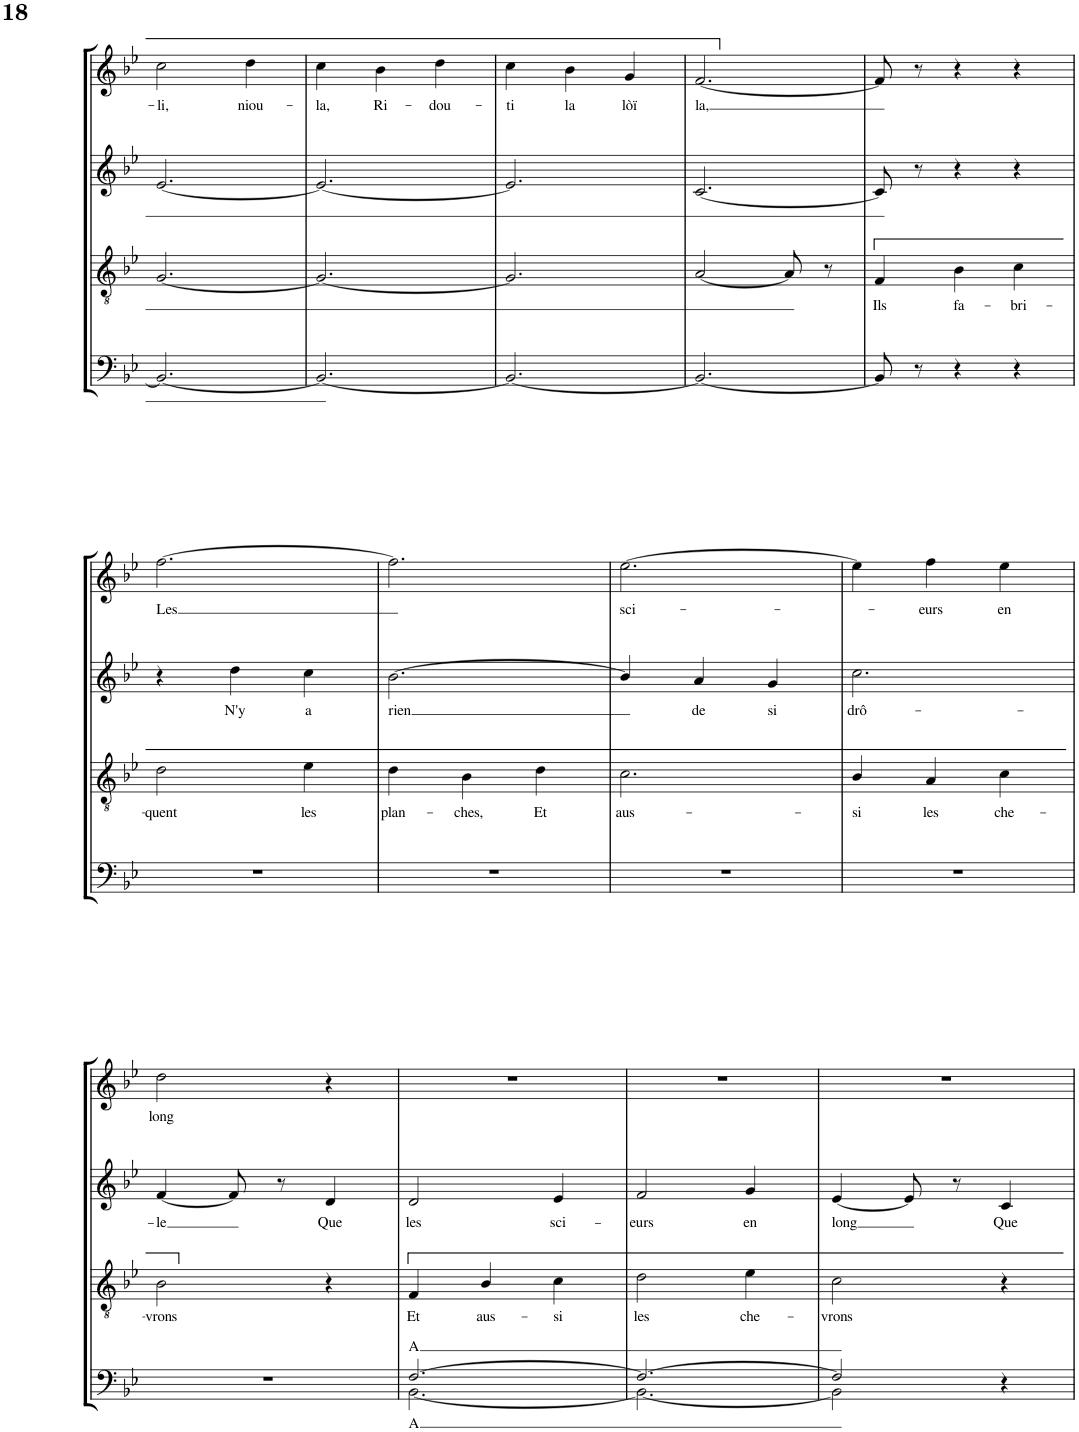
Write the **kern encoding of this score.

**kern	**text	**kern	**text	**kern	**text	**kern	**text	**kern
*part5	*part5	*part4	*part4	*part3	*part3	*part2	*part2	*part1
*staff5	*staff5	*staff4	*staff4	*staff3	*staff3	*staff2	*staff2	*staff1
*I"BASSES	*	*I"TÉNORS	*	*I"CONTRALTOS	*	*I"SOPRANOS	*	*I"Soprano solo
!!LO:PB:g=z
*clefF4	*	*clefGv2	*	*clefG2	*	*clefG2	*	*clefG2
*k[b-e-]	*	*k[b-e-]	*	*k[b-e-]	*	*k[b-e-]	*	*k[b-e-]
*M3/4	*	*M3/4	*	*M3/4	*	*M3/4	*	*M3/4
=23	=23	=23	=23	=23	=23	=23	=23	=23
!	!	!	!	!	!	!	!LO:LY:b	!
2.BB-/_	.	[2.G/	.	[2.e-/	.	2cc\	-li,	2.r
!	!	!	!	!	!	!	!LO:LY:b	!
.	.	.	.	.	.	4dd\	niou-	.
=24	=24	=24	=24	=24	=24	=24	=24	=24
!	!	!	!	!	!	!	!LO:LY:b	!
2.BB-/_	.	2.G/_	.	2.e-/_	.	4cc\	-la,	2.r
!	!	!	!	!	!	!	!LO:LY:b	!
.	.	.	.	.	.	4b-\	Ri-	.
!	!	!	!	!	!	!	!LO:LY:b	!
.	.	.	.	.	.	4dd\	-dou-	.
=25	=25	=25	=25	=25	=25	=25	=25	=25
!	!	!	!	!	!	!	!LO:LY:b	!
2.BB-/_	.	2.G/]	.	2.e-/]	.	4cc\	-ti	2.r
!	!	!	!	!	!	!	!LO:LY:b	!
.	.	.	.	.	.	4b-\	la	.
!	!	!	!	!	!	!	!LO:LY:b	!
.	.	.	.	.	.	4g/	loï	.
=26	=26	=26	=26	=26	=26	=26	=26	=26
!	!	!	!	!	!	!	!LO:LY:b	!
2.BB-/_	.	[2A/	.	[2.c/	.	[2.f/	la,	2.r
.	.	8A/]	.	.	.	.	.	.
.	.	8r	.	.	.	.	.	.
=27	=27	=27	=27	=27	=27	=27	=27	=27
!	!	!	!LO:LY:b	!	!	!	!	!
8BB-/]	.	4F/	Ils	8c/]	.	8f/]	.	2.r
8r	.	.	.	8r	.	8r	.	.
!	!	!	!LO:LY:b	!	!	!	!	!
4r	.	4B-\	fa-	4r	.	4r	.	.
!	!	!	!LO:LY:b	!	!	!	!	!
4r	.	4c\	-bri-	4r	.	4r	.	.
!!LO:LB:g=z
=28	=28	=28	=28	=28	=28	=28	=28	=28
!	!	!	!LO:LY:b	!	!	!	!LO:LY:b	!
2.r	.	2d\	-quent	4r	.	[2.ff\	Les	2.r
!	!	!	!	!	!LO:LY:b	!	!	!
.	.	.	.	4dd\	N'y	.	.	.
!	!	!	!LO:LY:b	!	!LO:LY:b	!	!	!
.	.	4e-\	les	4cc\	a	.	.	.
=29	=29	=29	=29	=29	=29	=29	=29	=29
!	!	!	!LO:LY:b	!	!LO:LY:b	!	!	!
2.r	.	4d\	plan-	[2.b-\	rien	2.ff\]	.	2.r
!	!	!	!LO:LY:b	!	!	!	!	!
.	.	4B-\	-ches,	.	.	.	.	.
!	!	!	!LO:LY:b	!	!	!	!	!
.	.	4d\	Et	.	.	.	.	.
=30	=30	=30	=30	=30	=30	=30	=30	=30
!	!	!	!LO:LY:b	!	!	!	!LO:LY:b	!
2.r	.	2.c\	aus-	4b-/]	.	[2.ee-\	sci-	2.r
!	!	!	!	!	!LO:LY:b	!	!	!
.	.	.	.	4a/	de	.	.	.
!	!	!	!	!	!LO:LY:b	!	!	!
.	.	.	.	4g/	si	.	.	.
=31	=31	=31	=31	=31	=31	=31	=31	=31
!	!	!	!LO:LY:b	!	!LO:LY:b	!	!	!
2.r	.	4B-/	-si	2.cc\	drô-	4ee-\]	.	2.r
!	!	!	!LO:LY:b	!	!	!	!LO:LY:b	!
.	.	4A/	les	.	.	4ff\	-eurs	.
!	!	!	!LO:LY:b	!	!	!	!LO:LY:b	!
.	.	4c\	che-	.	.	4ee-\	en	.
!!LO:LB:g=z
=32	=32	=32	=32	=32	=32	=32	=32	=32
!	!	!	!LO:LY:b	!	!LO:LY:b	!	!LO:LY:b	!
2.r	.	2B-\	-vrons	[4f/	-le	2dd\	long	2.r
.	.	.	.	8f/]	.	.	.	.
.	.	.	.	8r	.	.	.	.
!	!	!	!	!	!LO:LY:b	!	!	!
.	.	4r	.	4d/	Que	4r	.	.
=33	=33	=33	=33	=33	=33	=33	=33	=33
!	!LO:LY:a	!	!	!	!	!	!	!
*^	*	*	*	*	*	*	*	*
!	!	!LO:LY:b	!	!LO:LY:b	!	!LO:LY:b	!	!	!
[2.F/	[2.BB-\	A	4F/	Et	2d/	les	2.r	.	2.r
!	!	!	!	!LO:LY:b	!	!	!	!	!
.	.	.	4B-/	aus-	.	.	.	.	.
!	!	!	!	!LO:LY:b	!	!LO:LY:b	!	!	!
.	.	.	4c\	-si	4e-/	sci-	.	.	.
=34	=34	=34	=34	=34	=34	=34	=34	=34	=34
!	!	!	!	!LO:LY:b	!	!LO:LY:b	!	!	!
2.F/_	2.BB-\_	.	2d\	les	2f/	-eurs	2.r	.	2.r
!	!	!	!	!LO:LY:b	!	!LO:LY:b	!	!	!
.	.	.	4e-\	che-	4g/	en	.	.	.
=35	=35	=35	=35	=35	=35	=35	=35	=35	=35
!	!	!	!	!LO:LY:b	!	!LO:LY:b	!	!	!
2F/]	2BB-\]	.	2c\	-vrons	[4e-/	long	2.r	.	2.r
.	.	.	.	.	8e-/]	.	.	.	.
.	.	.	.	.	8r	.	.	.	.
!	!	!	!	!	!	!LO:LY:b	!	!	!
4r	4ryy	.	4r	.	4c/	Que	.	.	.
*v	*v	*	*	*	*	*	*	*	*
=	=	=	=	=	=	=	=	=
*-	*-	*-	*-	*-	*-	*-	*-	*-
